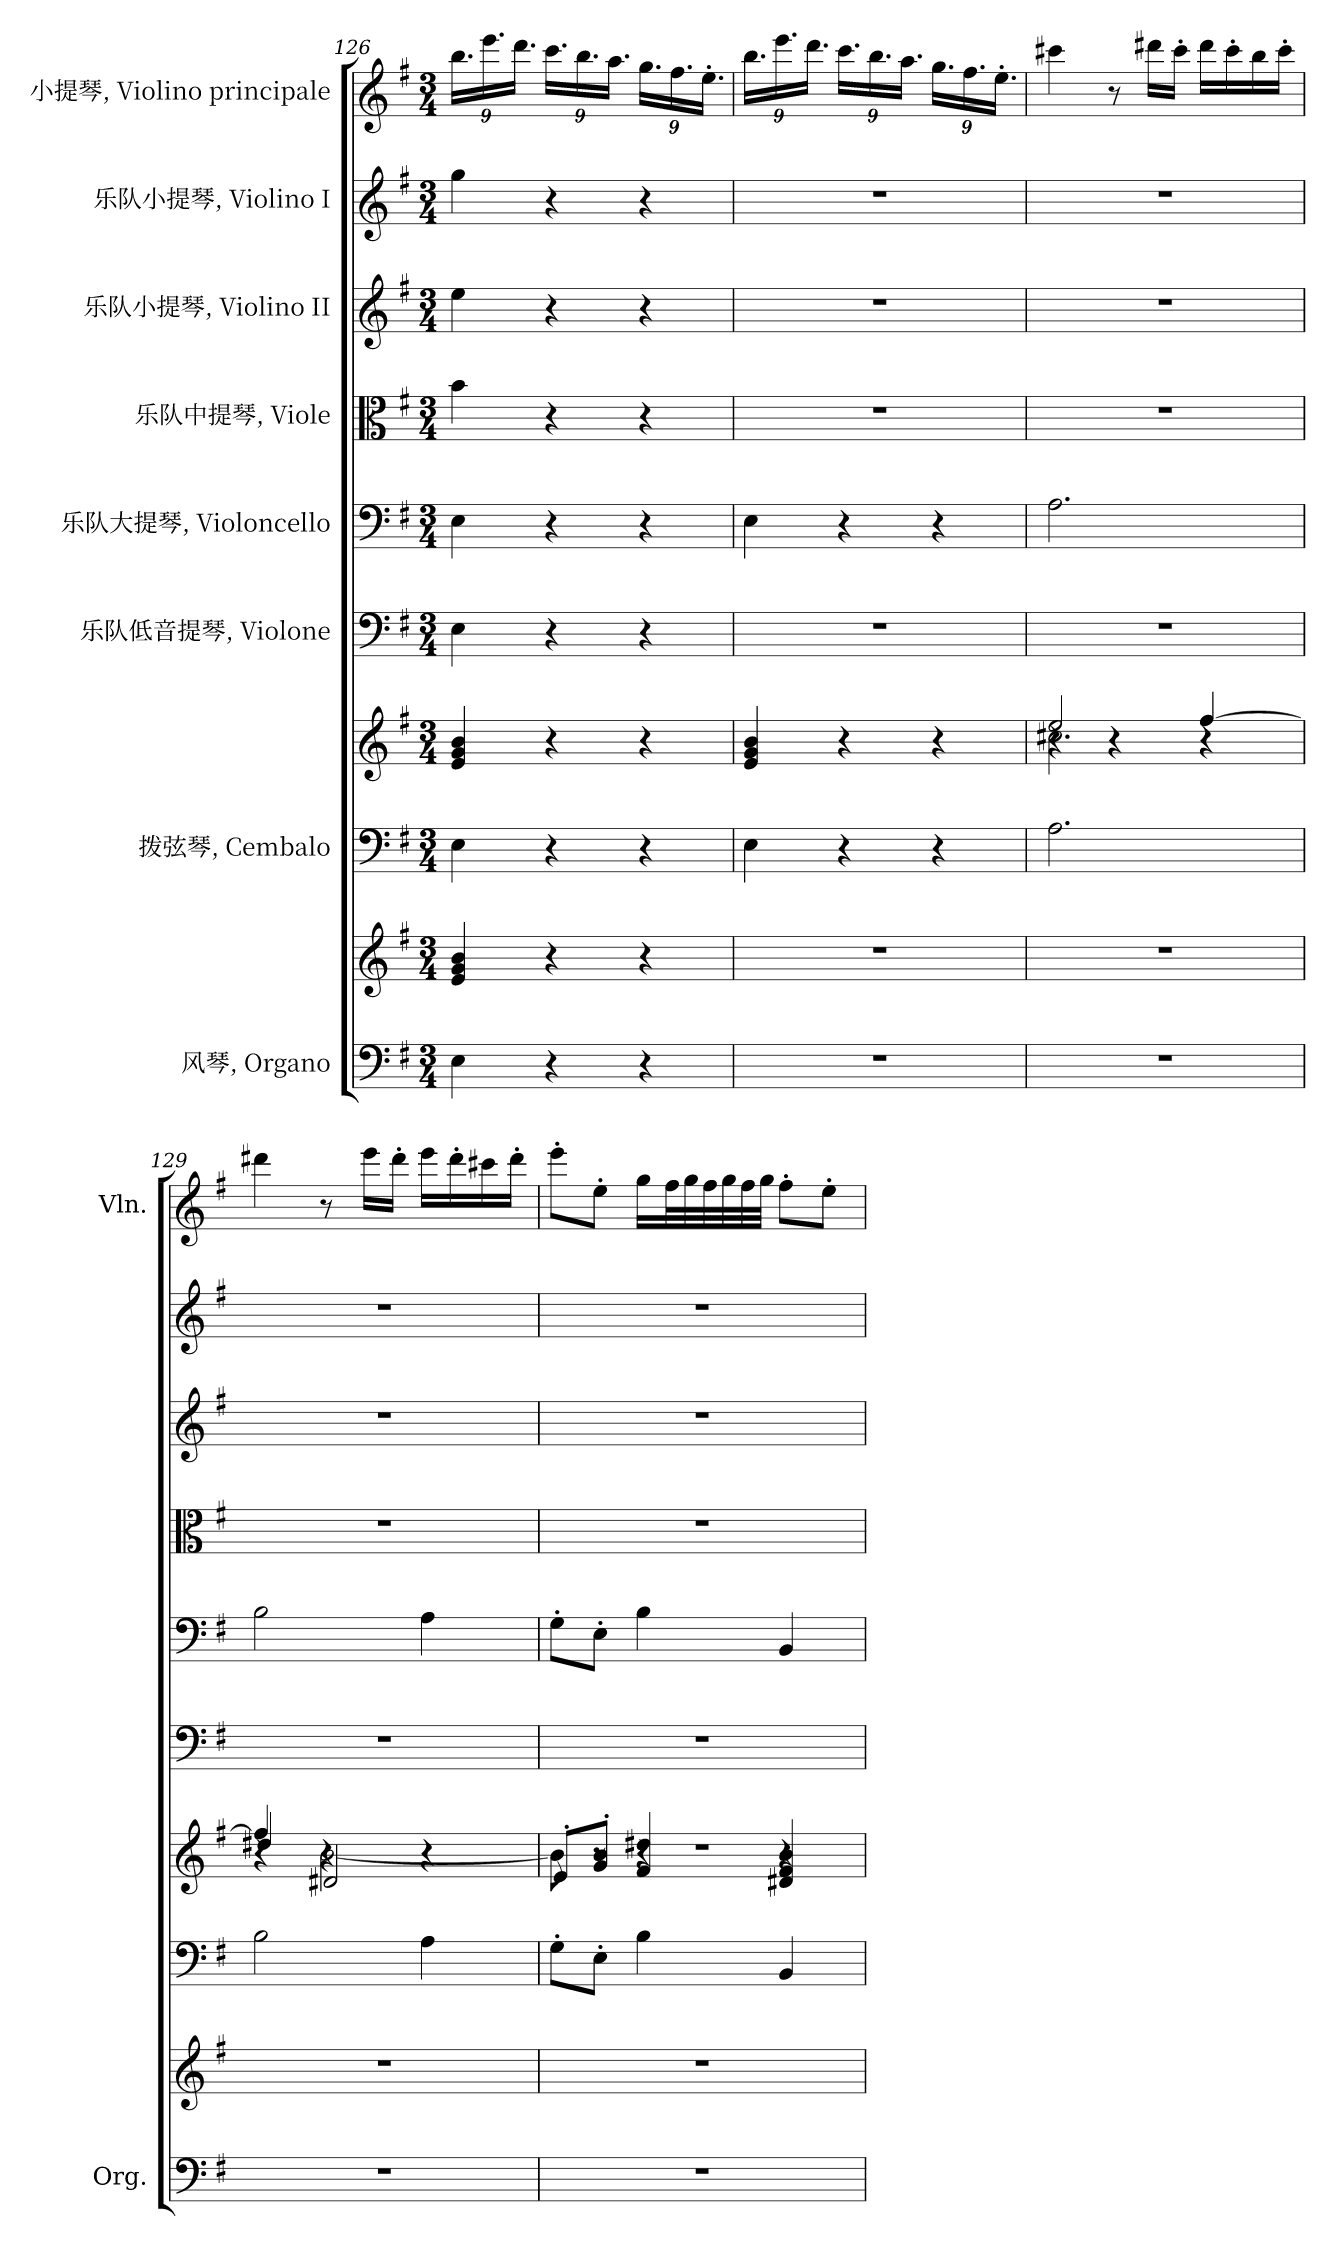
**kern	**kern	**kern	**kern	**kern	**kern	**kern	**kern	**kern	**kern
*part8	*part8	*part7	*part7	*part6	*part5	*part4	*part3	*part2	*part1
*staff10	*staff9	*staff8	*staff7	*staff6	*staff5	*staff4	*staff3	*staff2	*staff1
*I"风琴, Organo	*	*I"拨弦琴, Cembalo	*	*I"乐队低音提琴, Violone	*I"乐队大提琴, Violoncello	*I"乐队中提琴, Viole	*I"乐队小提琴, Violino II	*I"乐队小提琴, Violino I	*I"小提琴, Violino principale
*I'Org.	*	*	*	*	*	*	*	*	*I'Vln.
!!LO:PB:g=z
*clefF4	*clefG2	*clefF4	*clefG2	*clefF4	*clefF4	*clefC3	*clefG2	*clefG2	*clefG2
*	*	*	*	*ITrd7c12	*	*	*	*	*
*k[f#]	*k[f#]	*k[f#]	*k[f#]	*k[f#]	*k[f#]	*k[f#]	*k[f#]	*k[f#]	*k[f#]
*M3/4	*M3/4	*M3/4	*M3/4	*M3/4	*M3/4	*M3/4	*M3/4	*M3/4	*M3/4
*	*	*	*	*	*	*	*	*	*Xbrackettup
=126	=126	=126	=126	=126	=126	=126	=126	=126	=126
4E\	4e/ 4g/ 4b/	4E\	4e/ 4g/ 4b/	4EE\	4E\	4b\	4ee\	4gg\	18.bb\LL
.	.	.	.	.	.	.	.	.	18.eee\
.	.	.	.	.	.	.	.	.	18.ddd\JJ
4r	4r	4r	4r	4r	4r	4r	4r	4r	18.ccc\LL
.	.	.	.	.	.	.	.	.	18.bb\
.	.	.	.	.	.	.	.	.	18.aa\JJ
4r	4r	4r	4r	4r	4r	4r	4r	4r	18.gg\LL
.	.	.	.	.	.	.	.	.	18.ff#\
.	.	.	.	.	.	.	.	.	18.ee'\JJ
=127	=127	=127	=127	=127	=127	=127	=127	=127	=127
2.r	2.r	4E\	4e/ 4g/ 4b/	2.r	4E\	2.r	2.r	2.r	18.bb\LL
.	.	.	.	.	.	.	.	.	18.eee\
.	.	.	.	.	.	.	.	.	18.ddd\JJ
.	.	4r	4r	.	4r	.	.	.	18.ccc\LL
.	.	.	.	.	.	.	.	.	18.bb\
.	.	.	.	.	.	.	.	.	18.aa\JJ
.	.	4r	4r	.	4r	.	.	.	18.gg\LL
.	.	.	.	.	.	.	.	.	18.ff#\
.	.	.	.	.	.	.	.	.	18.ee'\JJ
!!LO:PB:g=z
=128	=128	=128	=128	=128	=128	=128	=128	=128	=128
*	*	*	*^	*	*	*	*	*	*
*	*	*	*	*^	*	*	*	*	*	*
2.r	2.r	2.A\	4r	2.cc#X\	2ee/	2.r	2.A\	2.r	2.r	2.r	4ccc#X\
.	.	.	4r	.	.	.	.	.	.	.	8r
.	.	.	.	.	.	.	.	.	.	.	16ddd#X\LL
.	.	.	.	.	.	.	.	.	.	.	16ccc#'\JJ
.	.	.	[4ff#/	.	4r	.	.	.	.	.	16ddd#\LL
.	.	.	.	.	.	.	.	.	.	.	16ccc#'\
.	.	.	.	.	.	.	.	.	.	.	16bb\
.	.	.	.	.	.	.	.	.	.	.	16ccc#'\JJ
=129	=129	=129	=129	=129	=129	=129	=129	=129	=129	=129	=129
2.r	2.r	2B\	4ff#/]	4r	4dd#X/	2.r	2B\	2.r	2.r	2.r	4ddd#X\
.	.	.	4r	[2b\	2d#X/	.	.	.	.	.	8r
.	.	.	.	.	.	.	.	.	.	.	16eee\LL
.	.	.	.	.	.	.	.	.	.	.	16ddd#'\JJ
.	.	4A\	4r	.	.	.	4A\	.	.	.	16eee\LL
.	.	.	.	.	.	.	.	.	.	.	16ddd#'\
.	.	.	.	.	.	.	.	.	.	.	16ccc#X\
.	.	.	.	.	.	.	.	.	.	.	16ddd#'\JJ
=130	=130	=130	=130	=130	=130	=130	=130	=130	=130	=130	=130
2.r	2.r	8G'\L	2.r	8b\]	8e'/L	2.r	8G'\L	2.r	2.r	2.r	8eee'\L
.	.	8E'\J	.	8r	8g/' 8b/'J	.	8E'\J	.	.	.	8ee'\J
.	.	4B\	.	4r	4f#/ 4dd#X/	.	4B\	.	.	.	16gg\LL
.	.	.	.	.	.	.	.	.	.	.	32ff#\L
.	.	.	.	.	.	.	.	.	.	.	32gg\
.	.	.	.	.	.	.	.	.	.	.	32ff#\
.	.	.	.	.	.	.	.	.	.	.	32gg\
.	.	.	.	.	.	.	.	.	.	.	32ff#\
.	.	.	.	.	.	.	.	.	.	.	32gg\JJJ
.	.	4BB/	.	4r	4d#X/ 4f#/ 4b/	.	4BB/	.	.	.	8ff#'\L
.	.	.	.	.	.	.	.	.	.	.	8ee'\J
*	*	*	*v	*v	*v	*	*	*	*	*	*
=	=	=	=	=	=	=	=	=	=
*-	*-	*-	*-	*-	*-	*-	*-	*-	*-
